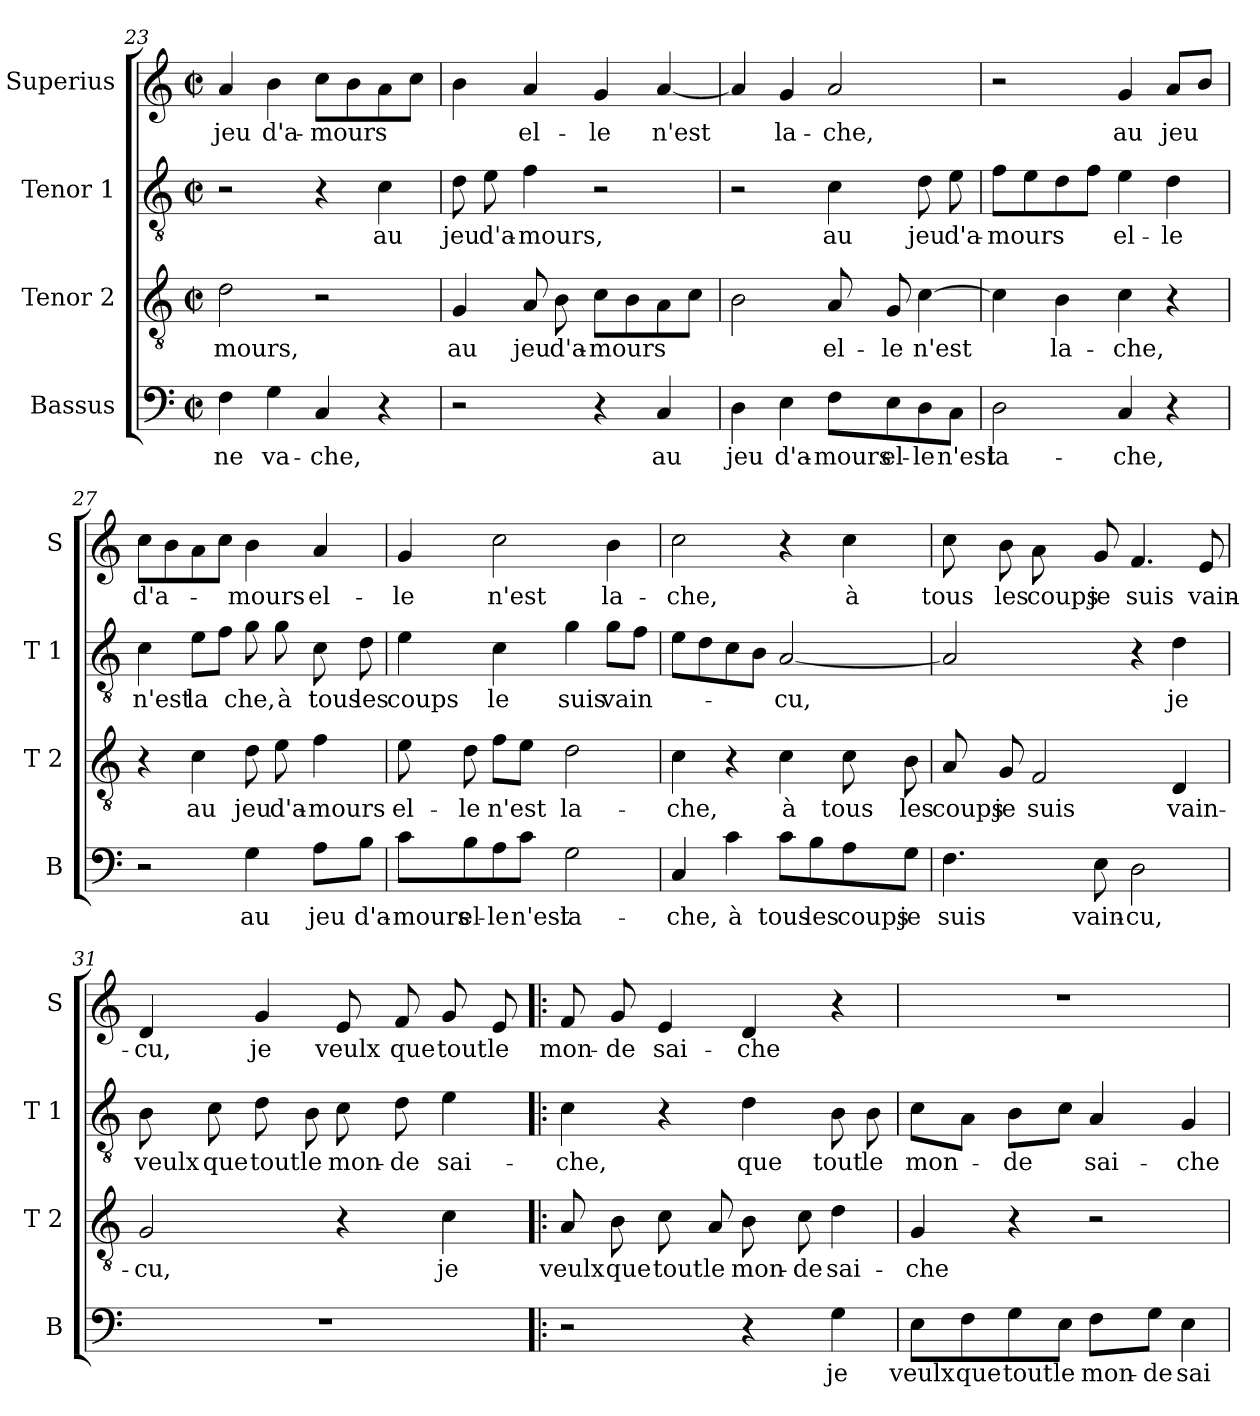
**kern	**text	**kern	**text	**kern	**text	**kern	**text
*part4	*part4	*part3	*part3	*part2	*part2	*part1	*part1
*staff4	*staff4	*staff3	*staff3	*staff2	*staff2	*staff1	*staff1
*I"Bassus	*	*I"Tenor 2	*	*I"Tenor 1	*	*I"Superius	*
*I'B	*	*I'T 2	*	*I'T 1	*	*I'S	*
*clefF4	*	*clefGv2	*	*clefGv2	*	*clefG2	*
*k[]	*	*k[]	*	*k[]	*	*k[]	*
*C:	*	*C:	*	*C:	*	*C:	*
*M2/2	*	*M2/2	*	*M2/2	*	*M2/2	*
*met(c|)	*	*met(c|)	*	*met(c|)	*	*met(c|)	*
=23	=23	=23	=23	=23	=23	=23	=23
4F\	-ne	2d\	-mours,	2r	.	4a/	jeu
4G\	va-	.	.	.	.	4b\	d'a-
4C/	-che,	2r	.	4r	.	8cc\L	-mours
.	.	.	.	.	.	8b\	.
4r	.	.	.	4c\	au	8a\	.
.	.	.	.	.	.	8cc\J	.
=24	=24	=24	=24	=24	=24	=24	=24
2r	.	4G/	au	8d\	jeu	4b\	.
.	.	.	.	8e\	d'a-	.	.
.	.	8A/	jeu	4f\	-mours,	4a/	el-
.	.	8B\	d'a-	.	.	.	.
4r	.	8c\L	-mours	2r	.	4g/	-le
.	.	8B\	.	.	.	.	.
4C/	au	8A\	.	.	.	[4a/	n'est
.	.	8c\J	.	.	.	.	.
!!LO:PB:g=z
=25	=25	=25	=25	=25	=25	=25	=25
4D\	jeu	2B\	.	2r	.	4a/]	.
4E\	d'a-	.	.	.	.	4g/	la-
8F\L	-mours	8A/	el-	4c\	au	2a/	-che,
8E\	el-	8G/	-le	.	.	.	.
8D\	-le	[4c\	n'est	8d\	jeu	.	.
8C\J	n'est	.	.	8e\	d'a-	.	.
=26	=26	=26	=26	=26	=26	=26	=26
2D\	la-	4c\]	.	8f\L	-mours	2r	.
.	.	.	.	8e\	.	.	.
.	.	4B\	la-	8d\	.	.	.
.	.	.	.	8f\J	.	.	.
4C/	-che,	4c\	-che,	4e\	el-	4g/	au
4r	.	4r	.	4d\	-le	8a/L	jeu
.	.	.	.	.	.	8b/J	.
=27	=27	=27	=27	=27	=27	=27	=27
2r	.	4r	.	4c\	n'est	8cc\L	d'a-
.	.	.	.	.	.	8b\	.
.	.	4c\	au	8e\L	la	8a\	.
.	.	.	.	8f\J	.	8cc\J	.
4G\	au	8d\	jeu	8g\	che,	4b\	-mours
.	.	8e\	d'a-	8g\	à	.	.
8A\L	jeu	4f\	-mours	8c\	tous	4a/	el-
8B\J	d'a-	.	.	8d\	les	.	.
!!LO:LB:g=z
=28	=28	=28	=28	=28	=28	=28	=28
8c\L	-mours	8e\	el-	4e\	coups	4g/	-le
8B\	el-	8d\	-le	.	.	.	.
8A\	-le	8f\L	n'est	4c\	le	2cc\	n'est
8c\J	n'est	8e\J	.	.	.	.	.
2G\	la-	2d\	la-	4g\	suis	.	.
.	.	.	.	8g\L	vain-	4b\	la-
.	.	.	.	8f\J	.	.	.
=29	=29	=29	=29	=29	=29	=29	=29
4C/	-che,	4c\	-che,	8e\L	.	2cc\	-che,
.	.	.	.	8d\	.	.	.
4c\	à	4r	.	8c\	.	.	.
.	.	.	.	8B\J	.	.	.
8c\L	tous	4c\	à	[2A/	-cu,	4r	.
8B\	les	.	.	.	.	.	.
8A\	coups	8c\	tous	.	.	4cc\	à
8G\J	je	8B\	les	.	.	.	.
=30	=30	=30	=30	=30	=30	=30	=30
4.F\	suis	8A/	coups	2A/]	.	8cc\	tous
.	.	8G/	je	.	.	8b\	les
.	.	2F/	suis	.	.	8a\	coups
8E\	vain-	.	.	.	.	8g/	je
2D\	-cu,	.	.	4r	.	4.f/	suis
.	.	4D/	vain-	4d\	je	.	.
.	.	.	.	.	.	8e/	vain-
=31	=31	=31	=31	=31	=31	=31	=31
1r	.	2G/	-cu,	8B\	veulx	4d/	-cu,
.	.	.	.	8c\	que	.	.
.	.	.	.	8d\	tout	4g/	je
.	.	.	.	8B\	le	.	.
.	.	4r	.	8c\	mon-	8e/	veulx
.	.	.	.	8d\	-de	8f/	que
.	.	4c\	je	4e\	sai-	8g/	tout
.	.	.	.	.	.	8e/	le
!!LO:LB:g=z
=32!|:	=32!|:	=32!|:	=32!|:	=32!|:	=32!|:	=32!|:	=32!|:
2r	.	8A/	veulx	4c\	-che,	8f/	mon-
.	.	8B\	que	.	.	8g/	-de
.	.	8c\	tout	4r	.	4e/	sai-
.	.	8A/	le	.	.	.	.
4r	.	8B\	mon-	4d\	que	4d/	-che
.	.	8c\	-de	.	.	.	.
4G\	je	4d\	sai-	8B\	tout	4r	.
.	.	.	.	8B\	le	.	.
=33	=33	=33	=33	=33	=33	=33	=33
8E\L	veulx	4G/	-che	8c\L	mon-	1r	.
8F\	que	.	.	8A\J	.	.	.
8G\	tout	4r	.	8B\L	-de	.	.
8E\J	le	.	.	8c\J	.	.	.
8F\L	mon-	2r	.	4A/	sai-	.	.
8G\J	-de	.	.	.	.	.	.
4E\	sai-	.	.	4G/	-che	.	.
=	=	=	=	=	=	=	=
*-	*-	*-	*-	*-	*-	*-	*-
